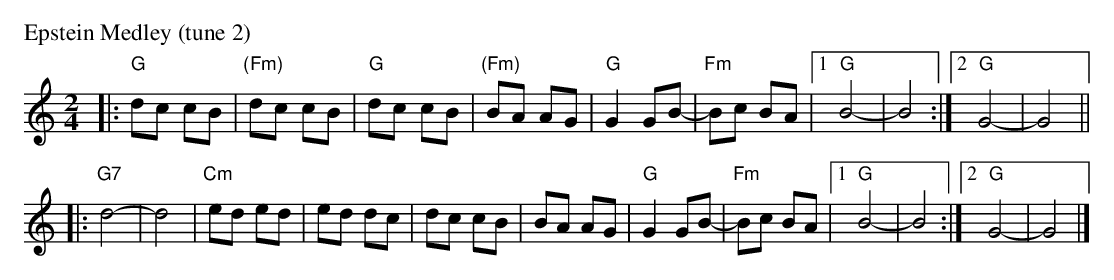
X:1
M: 2/4
L: 1/8
P: Epstein Medley (tune 2)
K: =B_e_A	% G freygish
|: "G"dc  cB | "(Fm)"dc cB \
|  "G"dc  cB | "(Fm)"BA AG \
|  "G"G2  GB-|  "Fm" Bc BA \
|1 "G"B4-    |       B4   :|2 "G"G4- | G4 ||
|: "G7"d4-   | d4 \
|  "Cm"ed ed | ed dc \
|      dc cB | BA AG \
|   "G"G2 GB-| "Fm"Bc BA \
|1  "G"B4-   | B4 :|2"G"G4- | G4 |]
